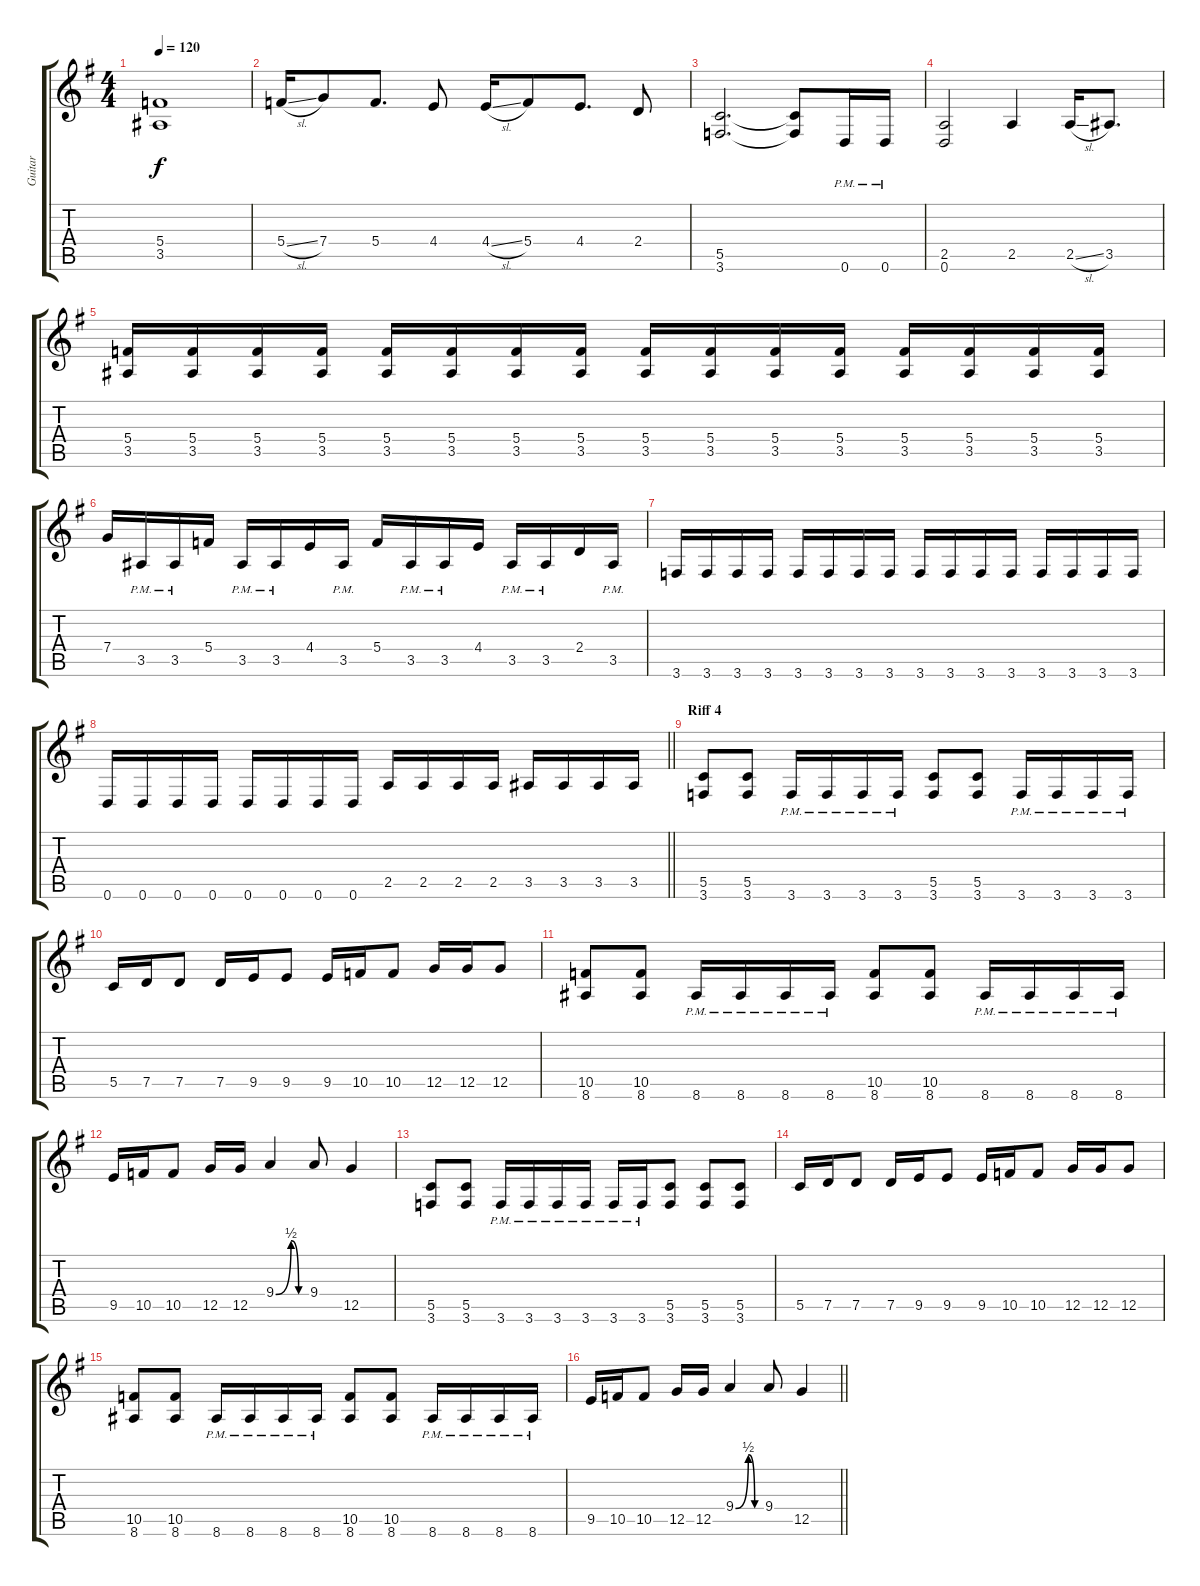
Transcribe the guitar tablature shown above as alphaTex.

\track ("Guitar" "Guitar") {instrument distortionguitar}
\staff {score tabs}
\tuning (D4 A3 F3 C3 G2 D2) {hide}
\ts (4 4)
\tempo 120
\clef g2
\ks eminor
(5.4 3.5).1{dy f} |
5.4{sl}.16 7.4.8 5.4.8{d} 4.4.8 4.4{sl}.16 5.4.8 4.4.8{d} 2.4.8 |
(5.5 3.6).2{d} (5.5{t} 3.6{t}).8 0.6{pm}.16 0.6{pm}.16 |
(2.5 0.6).2 2.5.4 2.5{sl}.16 3.5.8{d} |
(5.4 3.5).16 (5.4 3.5).16 (5.4 3.5).16 (5.4 3.5).16 (5.4 3.5).16 (5.4 3.5).16 (5.4 3.5).16 (5.4 3.5).16 (5.4 3.5).16 (5.4 3.5).16 (5.4 3.5).16 (5.4 3.5).16 (5.4 3.5).16 (5.4 3.5).16 (5.4 3.5).16 (5.4 3.5).16 |
7.4.16 3.5{pm}.16 3.5{pm}.16 5.4.16 3.5{pm}.16 3.5{pm}.16 4.4.16 3.5{pm}.16 5.4.16 3.5{pm}.16 3.5{pm}.16 4.4.16 3.5{pm}.16 3.5{pm}.16 2.4.16 3.5{pm}.16 |
3.6.16 3.6.16 3.6.16 3.6.16 3.6.16 3.6.16 3.6.16 3.6.16 3.6.16 3.6.16 3.6.16 3.6.16 3.6.16 3.6.16 3.6.16 3.6.16 |
\barLineRight lightlight
0.6.16 0.6.16 0.6.16 0.6.16 0.6.16 0.6.16 0.6.16 0.6.16 2.5.16 2.5.16 2.5.16 2.5.16 3.5.16 3.5.16 3.5.16 3.5.16 |
\section ("" "Riff 4")
(5.5 3.6).8 (5.5 3.6).8 3.6{pm}.16 3.6{pm}.16 3.6{pm}.16 3.6{pm}.16 (5.5 3.6).8 (5.5 3.6).8 3.6{pm}.16 3.6{pm}.16 3.6{pm}.16 3.6{pm}.16 |
5.5.16 7.5.16 7.5.8 7.5.16 9.5.16 9.5.8 9.5.16 10.5.16 10.5.8 12.5.16 12.5.16 12.5.8 |
(10.5 8.6).8 (10.5 8.6).8 8.6{pm}.16 8.6{pm}.16 8.6{pm}.16 8.6{pm}.16 (10.5 8.6).8 (10.5 8.6).8 8.6{pm}.16 8.6{pm}.16 8.6{pm}.16 8.6{pm}.16 |
9.5.16 10.5.16 10.5.8 12.5.16 12.5.16 9.4{be (custom 0 0 30 2 45 0 60 0)}.4 9.4.8 12.5.4 |
(5.5 3.6).8 (5.5 3.6).8 3.6{pm}.16 3.6{pm}.16 3.6{pm}.16 3.6{pm}.16 3.6{pm}.16 3.6{pm}.16 (5.5 3.6).8 (5.5 3.6).8 (5.5 3.6).8 |
5.5.16 7.5.16 7.5.8 7.5.16 9.5.16 9.5.8 9.5.16 10.5.16 10.5.8 12.5.16 12.5.16 12.5.8 |
(10.5 8.6).8 (10.5 8.6).8 8.6{pm}.16 8.6{pm}.16 8.6{pm}.16 8.6{pm}.16 (10.5 8.6).8 (10.5 8.6).8 8.6{pm}.16 8.6{pm}.16 8.6{pm}.16 8.6{pm}.16 |
\barLineRight lightlight
9.5.16 10.5.16 10.5.8 12.5.16 12.5.16 9.4{be (custom 0 0 30 2 45 0 60 0)}.4 9.4.8 12.5.4
